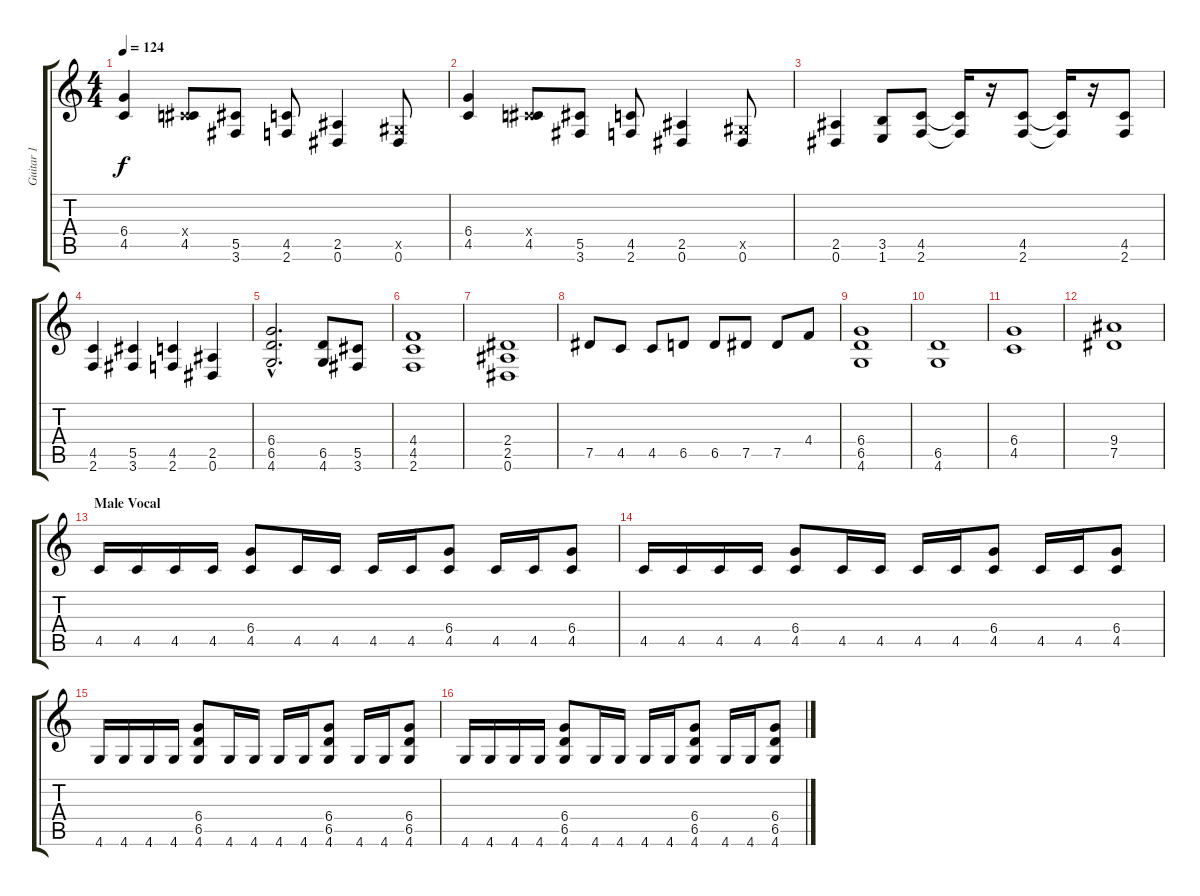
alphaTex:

\track ("Guitar 1" "Guitar 1") {instrument distortionguitar}
\staff {score tabs}
\tuning (Eb4 Bb3 Gb3 Db3 Ab2 Eb2) {hide}
\ts (4 4)
\tempo 124
\clef g2
\ks c
(6.4 4.5).4{dy f} (0.4{x} 4.5).8 (5.5 3.6).8 (4.5 2.6).8 (2.5 0.6).4 (0.5{x} 0.6).8 |
(6.4 4.5).4 (0.4{x} 4.5).8 (5.5 3.6).8 (4.5 2.6).8 (2.5 0.6).4 (0.5{x} 0.6).8 |
(2.5 0.6).4 (3.5 1.6).8 (4.5 2.6).8 (4.5{t} 2.6{t}).16 r.16 (4.5 2.6).8 (4.5{t} 2.6{t}).16 r.16 (4.5 2.6).8 |
(4.5 2.6).4 (5.5 3.6).4 (4.5 2.6).4 (2.5 0.6).4 |
(6.4{hac} 6.5{hac} 4.6{hac}).2{d} (6.5 4.6).8 (5.5 3.6).8 |
(4.4 4.5 2.6).1 |
(2.4 2.5 0.6).1 |
7.5.8 4.5.8 4.5.8 6.5.8 6.5.8 7.5.8 7.5.8 4.4.8 |
(6.4 6.5 4.6).1 |
(6.5 4.6).1 |
(6.4 4.5).1 |
(9.4 7.5).1 |
\section ("" "Male Vocal")
4.5.16 4.5.16 4.5.16 4.5.16 (6.4 4.5).8 4.5.16 4.5.16 4.5.16 4.5.16 (6.4 4.5).8 4.5.16 4.5.16 (6.4 4.5).8 |
4.5.16 4.5.16 4.5.16 4.5.16 (6.4 4.5).8 4.5.16 4.5.16 4.5.16 4.5.16 (6.4 4.5).8 4.5.16 4.5.16 (6.4 4.5).8 |
4.6.16 4.6.16 4.6.16 4.6.16 (6.4 6.5 4.6).8 4.6.16 4.6.16 4.6.16 4.6.16 (6.4 6.5 4.6).8 4.6.16 4.6.16 (6.4 6.5 4.6).8 |
4.6.16 4.6.16 4.6.16 4.6.16 (6.4 6.5 4.6).8 4.6.16 4.6.16 4.6.16 4.6.16 (6.4 6.5 4.6).8 4.6.16 4.6.16 (6.4 6.5 4.6).8
